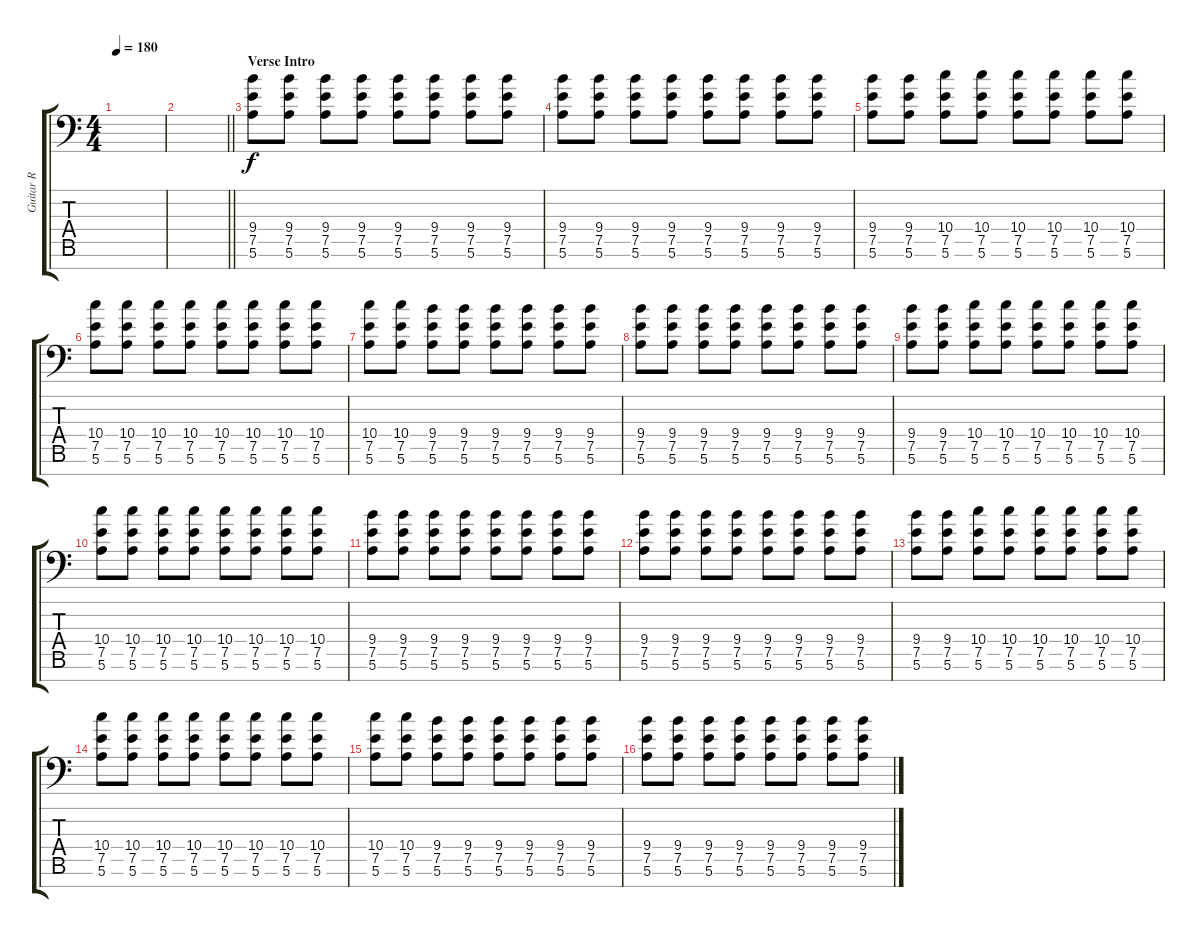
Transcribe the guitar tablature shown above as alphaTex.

\track ("Guitar R" "Guitar R") {instrument overdrivenguitar}
\staff {score tabs}
\tuning (E4 B3 G3 D3 A2 E2 A1) {hide}
\ts (4 4)
\tempo 180
\clef f4
\ks c
|
\barLineRight lightlight
|
\section ("" "Verse Intro")
(9.4 7.5 5.6).8 (9.4 7.5 5.6).8 (9.4 7.5 5.6).8 (9.4 7.5 5.6).8 (9.4 7.5 5.6).8 (9.4 7.5 5.6).8 (9.4 7.5 5.6).8 (9.4 7.5 5.6).8 |
(9.4 7.5 5.6).8 (9.4 7.5 5.6).8 (9.4 7.5 5.6).8 (9.4 7.5 5.6).8 (9.4 7.5 5.6).8 (9.4 7.5 5.6).8 (9.4 7.5 5.6).8 (9.4 7.5 5.6).8 |
(9.4 7.5 5.6).8 (9.4 7.5 5.6).8 (10.4 7.5 5.6).8 (10.4 7.5 5.6).8 (10.4 7.5 5.6).8 (10.4 7.5 5.6).8 (10.4 7.5 5.6).8 (10.4 7.5 5.6).8 |
(10.4 7.5 5.6).8 (10.4 7.5 5.6).8 (10.4 7.5 5.6).8 (10.4 7.5 5.6).8 (10.4 7.5 5.6).8 (10.4 7.5 5.6).8 (10.4 7.5 5.6).8 (10.4 7.5 5.6).8 |
(10.4 7.5 5.6).8 (10.4 7.5 5.6).8 (9.4 7.5 5.6).8 (9.4 7.5 5.6).8 (9.4 7.5 5.6).8 (9.4 7.5 5.6).8 (9.4 7.5 5.6).8 (9.4 7.5 5.6).8 |
(9.4 7.5 5.6).8 (9.4 7.5 5.6).8 (9.4 7.5 5.6).8 (9.4 7.5 5.6).8 (9.4 7.5 5.6).8 (9.4 7.5 5.6).8 (9.4 7.5 5.6).8 (9.4 7.5 5.6).8 |
(9.4 7.5 5.6).8 (9.4 7.5 5.6).8 (10.4 7.5 5.6).8 (10.4 7.5 5.6).8 (10.4 7.5 5.6).8 (10.4 7.5 5.6).8 (10.4 7.5 5.6).8 (10.4 7.5 5.6).8 |
(10.4 7.5 5.6).8 (10.4 7.5 5.6).8 (10.4 7.5 5.6).8 (10.4 7.5 5.6).8 (10.4 7.5 5.6).8 (10.4 7.5 5.6).8 (10.4 7.5 5.6).8 (10.4 7.5 5.6).8 |
(9.4 7.5 5.6).8 (9.4 7.5 5.6).8 (9.4 7.5 5.6).8 (9.4 7.5 5.6).8 (9.4 7.5 5.6).8 (9.4 7.5 5.6).8 (9.4 7.5 5.6).8 (9.4 7.5 5.6).8 |
(9.4 7.5 5.6).8 (9.4 7.5 5.6).8 (9.4 7.5 5.6).8 (9.4 7.5 5.6).8 (9.4 7.5 5.6).8 (9.4 7.5 5.6).8 (9.4 7.5 5.6).8 (9.4 7.5 5.6).8 |
(9.4 7.5 5.6).8 (9.4 7.5 5.6).8 (10.4 7.5 5.6).8 (10.4 7.5 5.6).8 (10.4 7.5 5.6).8 (10.4 7.5 5.6).8 (10.4 7.5 5.6).8 (10.4 7.5 5.6).8 |
(10.4 7.5 5.6).8 (10.4 7.5 5.6).8 (10.4 7.5 5.6).8 (10.4 7.5 5.6).8 (10.4 7.5 5.6).8 (10.4 7.5 5.6).8 (10.4 7.5 5.6).8 (10.4 7.5 5.6).8 |
(10.4 7.5 5.6).8 (10.4 7.5 5.6).8 (9.4 7.5 5.6).8 (9.4 7.5 5.6).8 (9.4 7.5 5.6).8 (9.4 7.5 5.6).8 (9.4 7.5 5.6).8 (9.4 7.5 5.6).8 |
(9.4 7.5 5.6).8 (9.4 7.5 5.6).8 (9.4 7.5 5.6).8 (9.4 7.5 5.6).8 (9.4 7.5 5.6).8 (9.4 7.5 5.6).8 (9.4 7.5 5.6).8 (9.4 7.5 5.6).8
